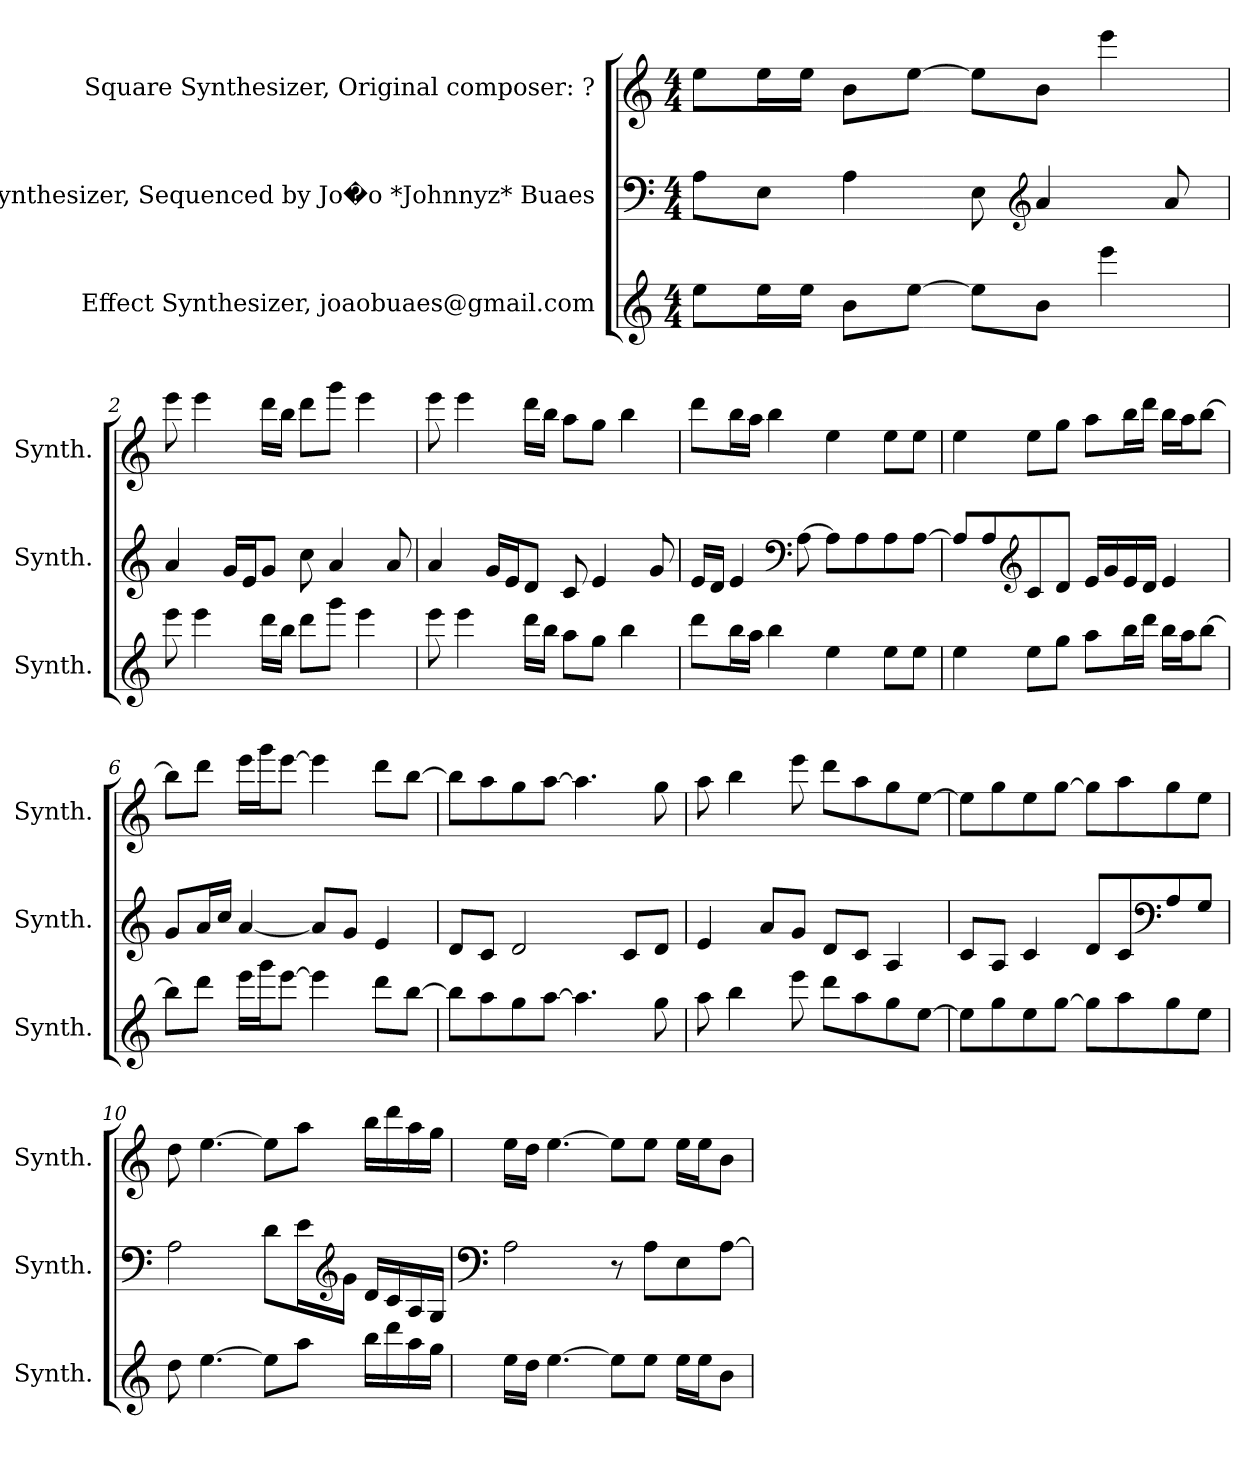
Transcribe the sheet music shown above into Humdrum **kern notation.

**kern	**kern	**kern
*part3	*part2	*part1
*staff3	*staff2	*staff1
*I"Effect Synthesizer, joaobuaes@gmail.com	*I"Square Synthesizer, Sequenced by Jo�o *Johnnyz* Buaes	*I"Square Synthesizer, Original composer: ?
*I'Synth.	*I'Synth.	*I'Synth.
*clefG2	*clefF4	*clefG2
*k[]	*k[]	*k[]
*M4/4	*M4/4	*M4/4
*MM135	*MM135	*MM135
=1	=1	=1
8ee\L	8A\L	8ee\L
16ee\L	8E\J	16ee\L
16ee\JJ	.	16ee\JJ
8b\L	4A\	8b\L
[8ee\J	.	[8ee\J
8ee\L]	8E\	8ee\L]
*	*clefG2	*
8b\J	4a/	8b\J
4eee\	.	4eee\
.	8a/	.
!!LO:LB:g=z
=2	=2	=2
8eee\	4a/	8eee\
4eee\	.	4eee\
.	16g/LL	.
.	16e/J	.
16ddd\LL	8g/J	16ddd\LL
16bb\JJ	.	16bb\JJ
8ddd\L	8cc\	8ddd\L
8ggg\J	4a/	8ggg\J
4eee\	.	4eee\
.	8a/	.
=3	=3	=3
8eee\	4a/	8eee\
4eee\	.	4eee\
.	16g/LL	.
.	16e/J	.
16ddd\LL	8d/J	16ddd\LL
16bb\JJ	.	16bb\JJ
8aa\L	8c/	8aa\L
8gg\J	4e/	8gg\J
4bb\	.	4bb\
.	8g/	.
=4	=4	=4
8ddd\L	16e/LL	8ddd\L
.	16d/JJ	.
16bb\L	4e/	16bb\L
16aa\JJ	.	16aa\JJ
4bb\	.	4bb\
*	*clefF4	*
.	[8A\	.
4ee\	8A\L]	4ee\
.	8A\	.
8ee\L	8A\	8ee\L
8ee\J	[8A\J	8ee\J
!!LO:LB:g=z
=5	=5	=5
4ee\	8A/L]	4ee\
.	8A/	.
*	*clefG2	*
8ee\L	8c/	8ee\L
8gg\J	8d/J	8gg\J
8aa\L	16e/LL	8aa\L
.	16g/	.
16bb\L	16e/	16bb\L
16ddd\JJ	16d/JJ	16ddd\JJ
16bb\LL	4e/	16bb\LL
16aa\J	.	16aa\J
[8bb\J	.	[8bb\J
=6	=6	=6
8bb\L]	8g/L	8bb\L]
8ddd\J	16a/L	8ddd\J
.	16cc/JJ	.
16eee\LL	[4a/	16eee\LL
16ggg\J	.	16ggg\J
[8eee\J	.	[8eee\J
4eee\]	8a/L]	4eee\]
.	8g/J	.
8ddd\L	4e/	8ddd\L
[8bb\J	.	[8bb\J
=7	=7	=7
8bb\L]	8d/L	8bb\L]
8aa\	8c/J	8aa\
8gg\	2d/	8gg\
[8aa\J	.	[8aa\J
4.aa\]	.	4.aa\]
.	8c/L	.
8gg\	8d/J	8gg\
!!LO:LB:g=z
=8	=8	=8
8aa\	4e/	8aa\
4bb\	.	4bb\
.	8a/L	.
8eee\	8g/J	8eee\
8ddd\L	8d/L	8ddd\L
8aa\	8c/J	8aa\
8gg\	4A/	8gg\
[8ee\J	.	[8ee\J
=9	=9	=9
8ee\L]	8c/L	8ee\L]
8gg\	8A/J	8gg\
8ee\	4c/	8ee\
[8gg\J	.	[8gg\J
8gg\L]	8d/L	8gg\L]
8aa\	8c/	8aa\
*	*clefF4	*
8gg\	8A/	8gg\
8ee\J	8G/J	8ee\J
=10	=10	=10
8dd\	2A\	8dd\
[4.ee\	.	[4.ee\
8ee\L]	8d\L	8ee\L]
8aa\J	16e\L	8aa\J
*	*clefG2	*
.	16g\JJ	.
16bb\LL	16d/LL	16bb\LL
16ddd\	16c/	16ddd\
16aa\	16A/	16aa\
16gg\JJ	16G/JJ	16gg\JJ
=11	=11	=11
*	*clefF4	*
16ee\LL	2A\	16ee\LL
16dd\JJ	.	16dd\JJ
[4.ee\	.	[4.ee\
8ee\L]	8r	8ee\L]
8ee\J	8A\L	8ee\J
16ee\LL	8E\	16ee\LL
16ee\J	.	16ee\J
8b\J	[8A\J	8b\J
=	=	=
*-	*-	*-
